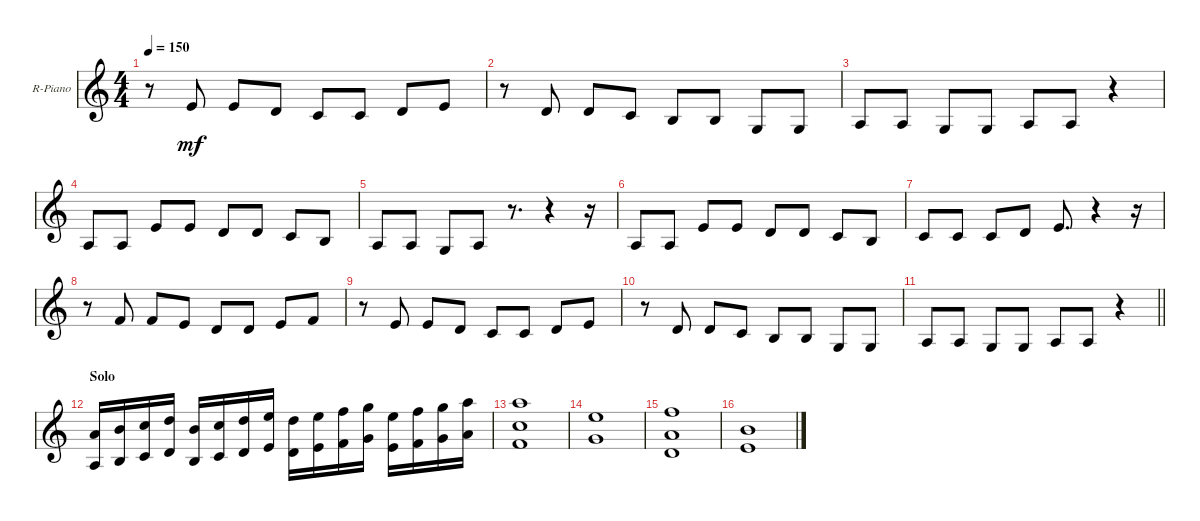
\bracketExtendMode groupsimilarinstruments
\firstSystemTrackNameOrientation horizontal
\otherSystemsTrackNameOrientation horizontal
\track ("Right Piano" "R-Piano") {instrument violin}
\staff {score}
\tuning (E5 A4 D4 G3)
\ts (4 4)
\tempo 150
\clef g2
\ks c
r.8{dy mf} 2.3.8 2.3.8 0.3.8 5.4.8 5.4.8 0.3.8 2.3.8 |
\scale
0.373224 r.8 0.3.8 0.3.8 5.4.8 4.4.8 4.4.8 0.4.8 0.4.8 |
\scale
0.284334 2.4.8 2.4.8 0.4.8 0.4.8 2.4.8 2.4.8 r.4 |
\scale
0.342514 2.4.8 2.4.8 2.3.8 2.3.8 0.3.8 0.3.8 5.4.8 4.4.8 |
2.4.8 2.4.8 0.4.8 2.4.8 r.8{d} r.4 r.16 |
2.4.8 2.4.8 2.3.8 2.3.8 0.3.8 0.3.8 5.4.8 4.4.8 |
5.4.8 5.4.8 5.4.8 0.3.8 2.3.8{d} r.4 r.16 |
r.8 3.3.8 3.3.8 2.3.8 0.3.8 0.3.8 2.3.8 3.3.8 |
r.8 2.3.8 2.3.8 0.3.8 5.4.8 5.4.8 0.3.8 2.3.8 |
r.8 0.3.8 0.3.8 5.4.8 4.4.8 4.4.8 0.4.8 0.4.8 |
\barLineRight lightlight
2.4.8 2.4.8 0.4.8 0.4.8 2.4.8 2.4.8 r.4 |
\section ("" "Solo")
(2.4 0.2).16 (2.2 4.4).16 (5.4 3.2).16 (5.2 0.3).16 (4.4 2.2).16 (3.2 5.4).16 (0.3 5.2).16 (2.3 0.1).16 (5.2 0.3).16 (2.3 0.1).16 (1.1 3.3).16 (5.3 3.1).16 (0.1 2.3).16 (3.3 1.1).16 (3.1 5.3).16 (0.2 5.1).16 |
(3.3 3.2 5.1).1 |
(5.3 0.1).1 |
(0.3 0.2 1.1).1 |
(2.3 2.2).1
